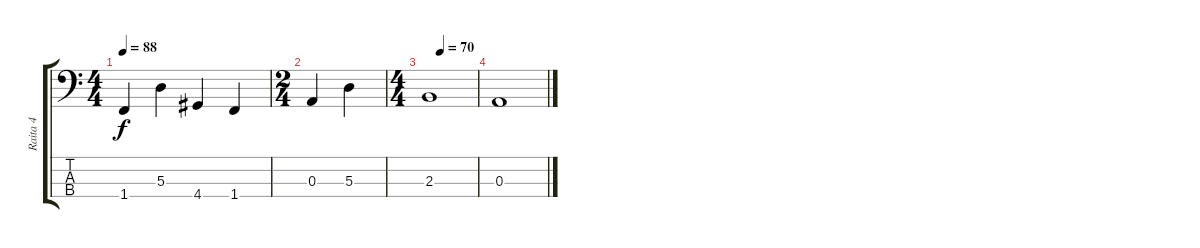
\track ("Raita 4" "Raita 4") {instrument acousticbass}
\staff {score tabs}
\tuning (G2 D2 A1 E1) {hide}
\ts (4 4)
\tempo 88
\clef f4
\ks aminor
1.4.4{dy f} 5.3.4 4.4.4 1.4.4 |
\ts (2 4)
0.3.4 5.3.4 |
\ts (4 4)
\tempo (70 0.25)
2.3.1 |
0.3.1
